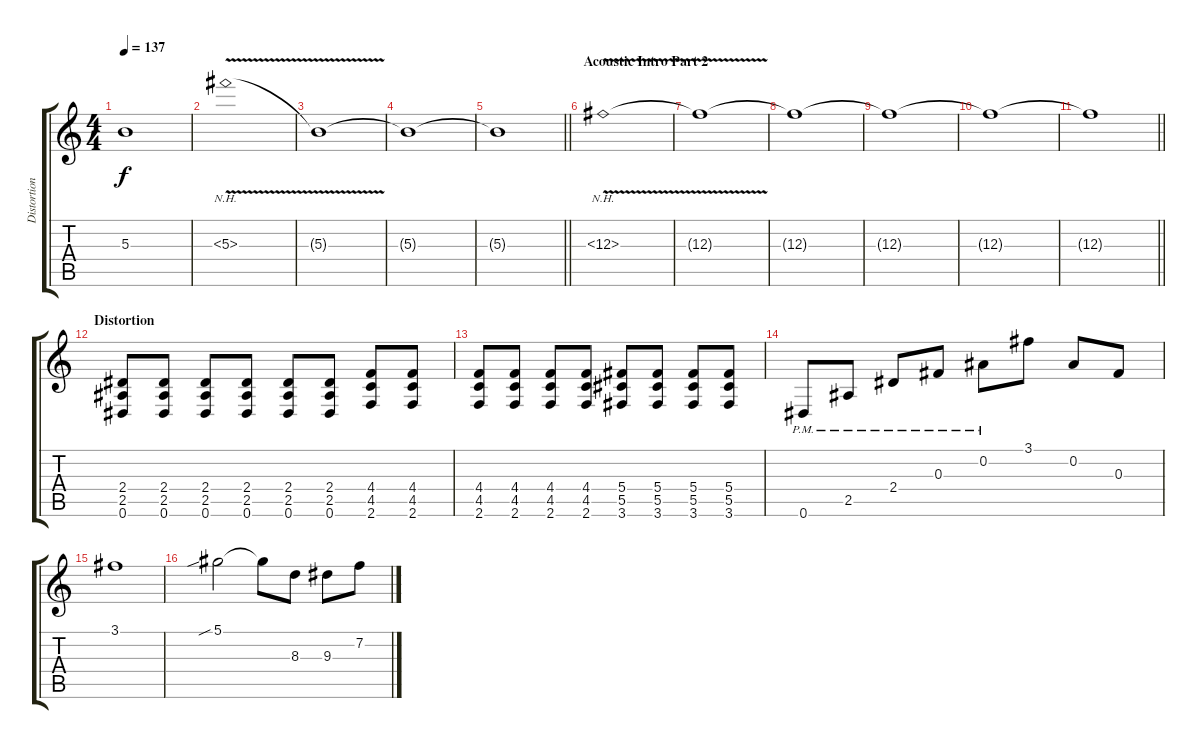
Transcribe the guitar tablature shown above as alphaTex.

\track ("Distortion Guitar 1" "Distortion") {instrument distortionguitar}
\staff {score tabs}
\tuning (Eb4 Bb3 Gb3 Db3 Ab2 Eb2) {hide}
\ts (4 4)
\tempo 137
\clef g2
\ks c
5.3{t}.1{dy f} |
5.3{nh v}.1{volume 14} |
5.3{t}.1 |
5.3{t}.1 |
\barLineRight lightlight
5.3{t}.1 |
\section ("" "Acoustic Intro Part 2")
12.3{nh v}.1 |
12.3{t}.1 |
12.3{t}.1 |
12.3{t}.1 |
12.3{t}.1 |
\barLineRight lightlight
12.3{t}.1 |
\section ("" "Distortion")
(2.4 2.5 0.6).8{volume 16} (2.4 2.5 0.6).8 (2.4 2.5 0.6).8 (2.4 2.5 0.6).8 (2.4 2.5 0.6).8 (2.4 2.5 0.6).8 (4.4 4.5 2.6).8 (4.4 4.5 2.6).8 |
(4.4 4.5 2.6).8 (4.4 4.5 2.6).8 (4.4 4.5 2.6).8 (4.4 4.5 2.6).8 (5.4 5.5 3.6).8 (5.4 5.5 3.6).8 (5.4 5.5 3.6).8 (5.4 5.5 3.6).8 |
0.6{pm}.8 2.5{pm}.8 2.4{pm}.8 0.3{pm}.8 0.2{pm}.8 3.1.8 0.2.8 0.3.8 |
3.1.1 |
5.1{sib}.2 5.1{t}.8 8.3.8 9.3.8 7.2.8
